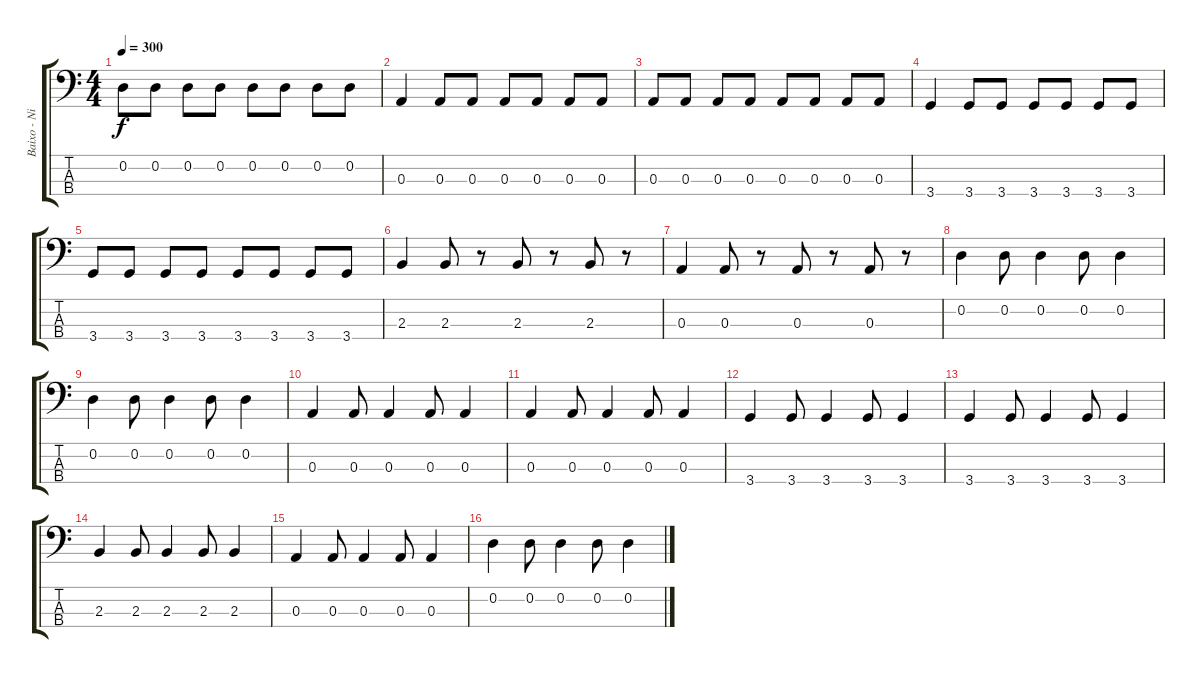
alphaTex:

\track ("Baixo - Nikola" "Baixo - Ni") {instrument electricbasspick}
\staff {score tabs}
\tuning (G2 D2 A1 E1) {hide}
\ts (4 4)
\tempo 300
\clef f4
\ks c
0.2.8{dy f} 0.2.8 0.2.8 0.2.8 0.2.8 0.2.8 0.2.8 0.2.8 |
0.3.4 0.3.8 0.3.8 0.3.8 0.3.8 0.3.8 0.3.8 |
0.3.8 0.3.8 0.3.8 0.3.8 0.3.8 0.3.8 0.3.8 0.3.8 |
3.4.4 3.4.8 3.4.8 3.4.8 3.4.8 3.4.8 3.4.8 |
3.4.8 3.4.8 3.4.8 3.4.8 3.4.8 3.4.8 3.4.8 3.4.8 |
2.3.4 2.3.8 r.8 2.3.8 r.8 2.3.8 r.8 |
0.3.4 0.3.8 r.8 0.3.8 r.8 0.3.8 r.8 |
0.2.4 0.2.8 0.2.4 0.2.8 0.2.4 |
0.2.4 0.2.8 0.2.4 0.2.8 0.2.4 |
0.3.4 0.3.8 0.3.4 0.3.8 0.3.4 |
0.3.4 0.3.8 0.3.4 0.3.8 0.3.4 |
3.4.4 3.4.8 3.4.4 3.4.8 3.4.4 |
3.4.4 3.4.8 3.4.4 3.4.8 3.4.4 |
2.3.4 2.3.8 2.3.4 2.3.8 2.3.4 |
0.3.4 0.3.8 0.3.4 0.3.8 0.3.4 |
0.2.4 0.2.8 0.2.4 0.2.8 0.2.4
